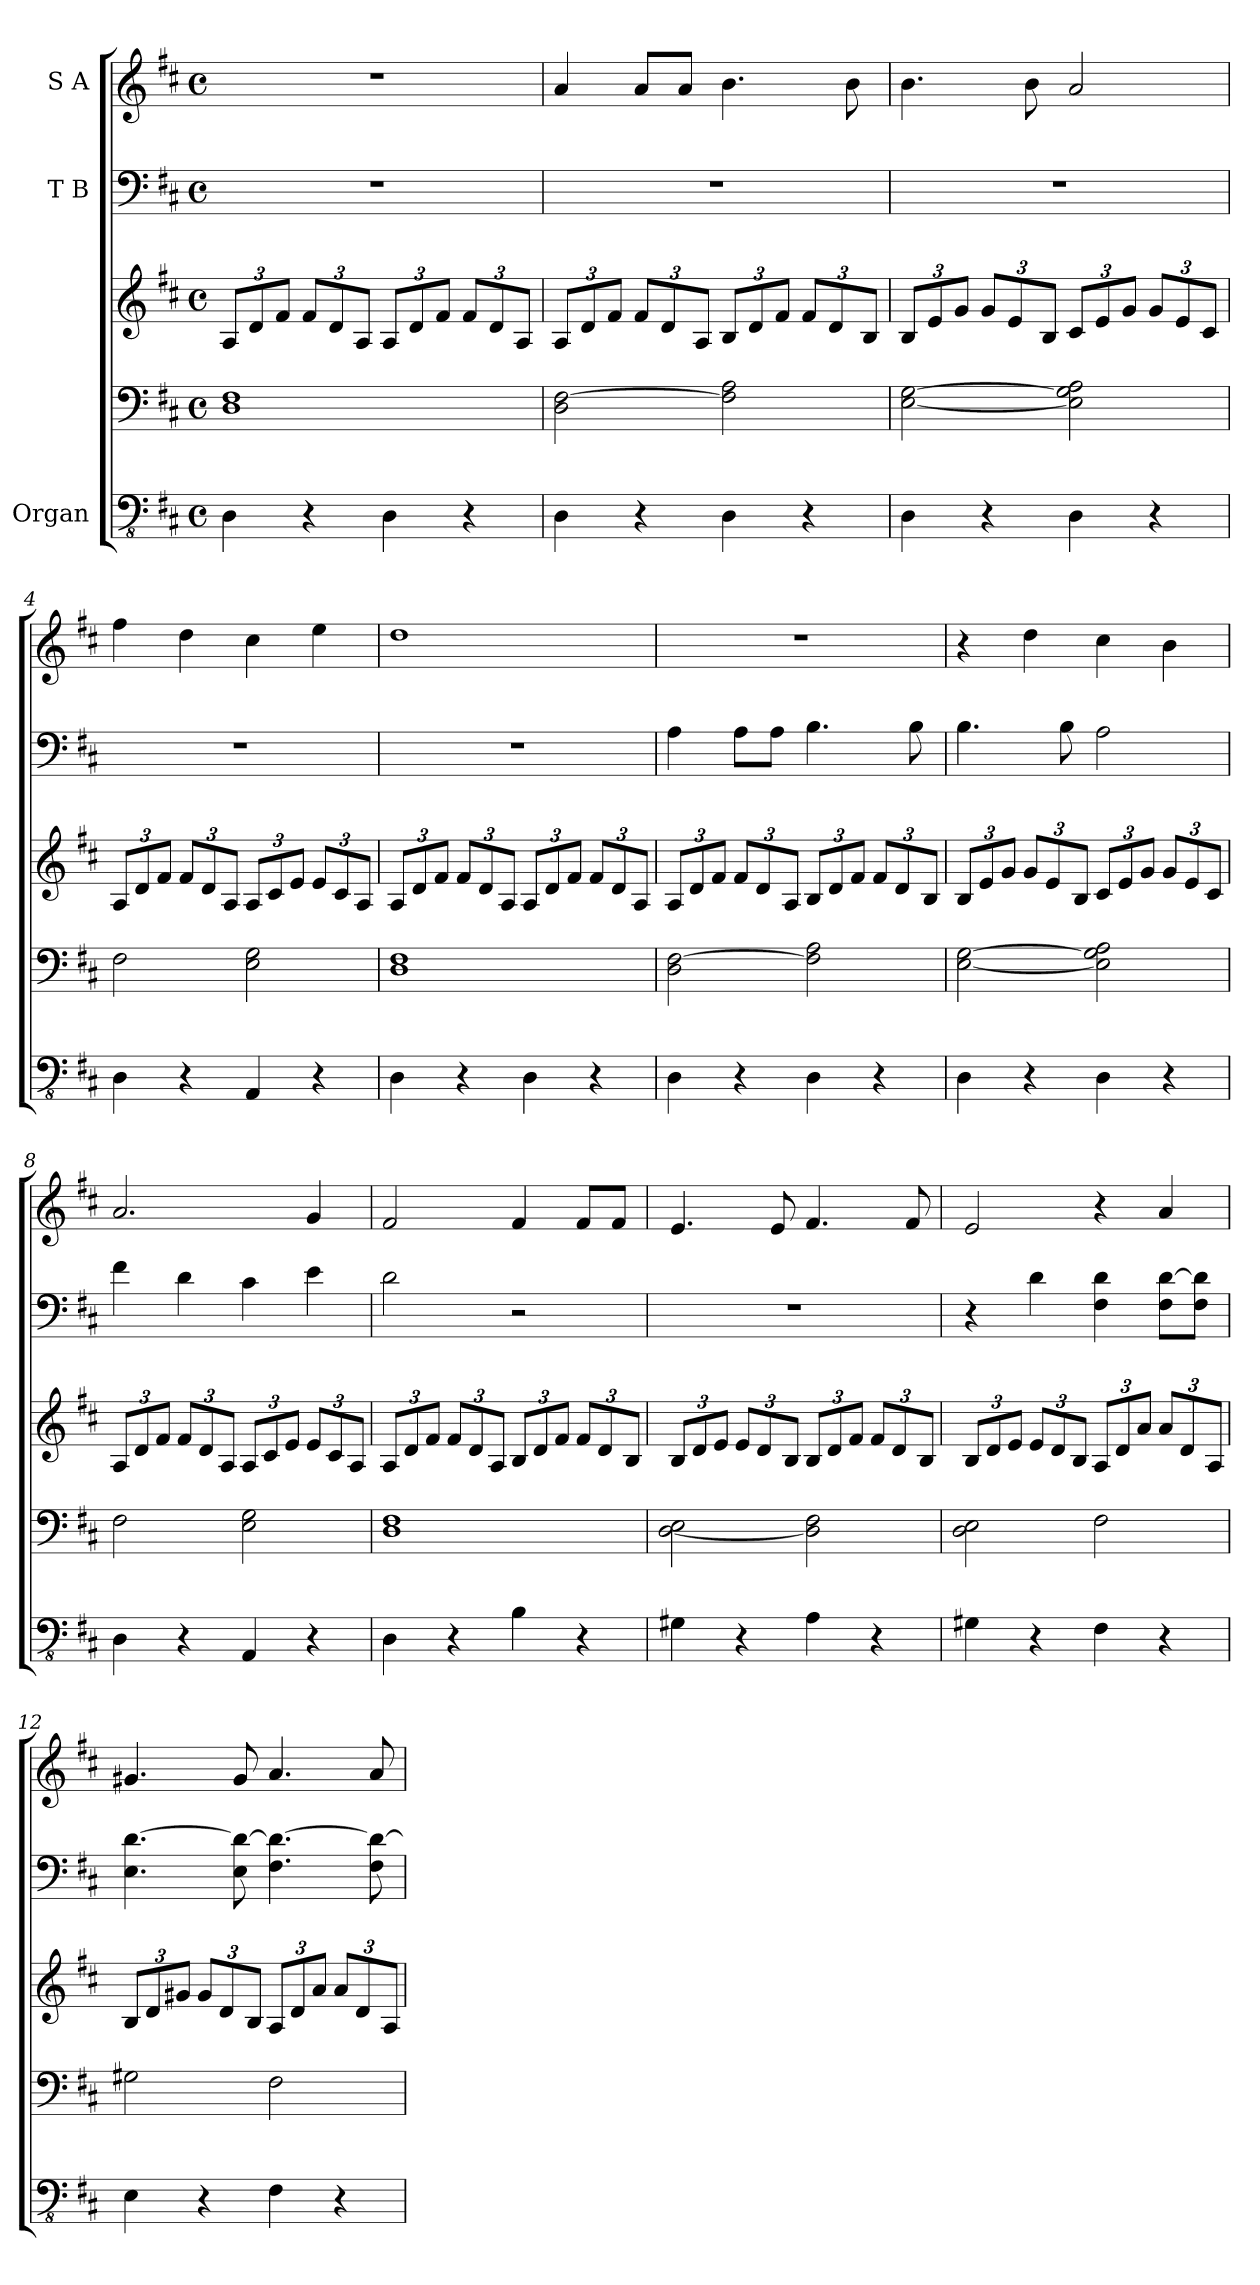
**kern	**kern	**kern	**kern	**kern
*part3	*part3	*part3	*part2	*part1
*staff5	*staff4	*staff3	*staff2	*staff1
*I"Organ	*	*	*I"T B	*I"S A
*clefFv4	*clefF4	*clefG2	*clefF4	*clefG2
*k[f#c#]	*k[f#c#]	*k[f#c#]	*k[f#c#]	*k[f#c#]
*M4/4	*M4/4	*M4/4	*M4/4	*M4/4
*met(c)	*met(c)	*met(c)	*met(c)	*met(c)
*	*	*Xbrackettup	*	*
=1	=1	=1	=1	=1
4DD\	1D 1F#	12A/L	1r	1r
.	.	12d/	.	.
.	.	12f#/J	.	.
4r	.	12f#/L	.	.
.	.	12d/	.	.
.	.	12A/J	.	.
4DD\	.	12A/L	.	.
.	.	12d/	.	.
.	.	12f#/J	.	.
4r	.	12f#/L	.	.
.	.	12d/	.	.
.	.	12A/J	.	.
=2	=2	=2	=2	=2
4DD\	2D\ [2F#\	12A/L	1r	4a/
.	.	12d/	.	.
.	.	12f#/J	.	.
4r	.	12f#/L	.	8a/L
.	.	12d/	.	.
.	.	.	.	8a/J
.	.	12A/J	.	.
4DD\	2F#\] 2A\	12B/L	.	4.b\
.	.	12d/	.	.
.	.	12f#/J	.	.
4r	.	12f#/L	.	.
.	.	12d/	.	.
.	.	.	.	8b\
.	.	12B/J	.	.
=3	=3	=3	=3	=3
4DD\	[2E\ [2G\	12B/L	1r	4.b\
.	.	12e/	.	.
.	.	12g/J	.	.
4r	.	12g/L	.	.
.	.	12e/	.	.
.	.	.	.	8b\
.	.	12B/J	.	.
4DD\	2E\] 2G\] 2A\	12c#/L	.	2a/
.	.	12e/	.	.
.	.	12g/J	.	.
4r	.	12g/L	.	.
.	.	12e/	.	.
.	.	12c#/J	.	.
=4	=4	=4	=4	=4
4DD\	2F#\	12A/L	1r	4ff#\
.	.	12d/	.	.
.	.	12f#/J	.	.
4r	.	12f#/L	.	4dd\
.	.	12d/	.	.
.	.	12A/J	.	.
4AAA/	2E\ 2G\	12A/L	.	4cc#\
.	.	12c#/	.	.
.	.	12e/J	.	.
4r	.	12e/L	.	4ee\
.	.	12c#/	.	.
.	.	12A/J	.	.
!!LO:LB:g=z
=5	=5	=5	=5	=5
4DD\	1D 1F#	12A/L	1r	1dd
.	.	12d/	.	.
.	.	12f#/J	.	.
4r	.	12f#/L	.	.
.	.	12d/	.	.
.	.	12A/J	.	.
4DD\	.	12A/L	.	.
.	.	12d/	.	.
.	.	12f#/J	.	.
4r	.	12f#/L	.	.
.	.	12d/	.	.
.	.	12A/J	.	.
=6	=6	=6	=6	=6
4DD\	2D\ [2F#\	12A/L	4A\	1r
.	.	12d/	.	.
.	.	12f#/J	.	.
4r	.	12f#/L	8A\L	.
.	.	12d/	.	.
.	.	.	8A\J	.
.	.	12A/J	.	.
4DD\	2F#\] 2A\	12B/L	4.B\	.
.	.	12d/	.	.
.	.	12f#/J	.	.
4r	.	12f#/L	.	.
.	.	12d/	.	.
.	.	.	8B\	.
.	.	12B/J	.	.
=7	=7	=7	=7	=7
4DD\	[2E\ [2G\	12B/L	4.B\	4r
.	.	12e/	.	.
.	.	12g/J	.	.
4r	.	12g/L	.	4dd\
.	.	12e/	.	.
.	.	.	8B\	.
.	.	12B/J	.	.
4DD\	2E\] 2G\] 2A\	12c#/L	2A\	4cc#\
.	.	12e/	.	.
.	.	12g/J	.	.
4r	.	12g/L	.	4b\
.	.	12e/	.	.
.	.	12c#/J	.	.
=8	=8	=8	=8	=8
4DD\	2F#\	12A/L	4f#\	2.a/
.	.	12d/	.	.
.	.	12f#/J	.	.
4r	.	12f#/L	4d\	.
.	.	12d/	.	.
.	.	12A/J	.	.
4AAA/	2E\ 2G\	12A/L	4c#\	.
.	.	12c#/	.	.
.	.	12e/J	.	.
4r	.	12e/L	4e\	4g/
.	.	12c#/	.	.
.	.	12A/J	.	.
!!LO:LB:g=z
=9	=9	=9	=9	=9
4DD\	1D 1F#	12A/L	2d\	2f#/
.	.	12d/	.	.
.	.	12f#/J	.	.
4r	.	12f#/L	.	.
.	.	12d/	.	.
.	.	12A/J	.	.
4BB\	.	12B/L	2r	4f#/
.	.	12d/	.	.
.	.	12f#/J	.	.
4r	.	12f#/L	.	8f#/L
.	.	12d/	.	.
.	.	.	.	8f#/J
.	.	12B/J	.	.
=10	=10	=10	=10	=10
4GG#X\	[2D\ 2E\	12B/L	1r	4.e/
.	.	12d/	.	.
.	.	12e/J	.	.
4r	.	12e/L	.	.
.	.	12d/	.	.
.	.	.	.	8e/
.	.	12B/J	.	.
4AA\	2D\] 2F#\	12B/L	.	4.f#/
.	.	12d/	.	.
.	.	12f#/J	.	.
4r	.	12f#/L	.	.
.	.	12d/	.	.
.	.	.	.	8f#/
.	.	12B/J	.	.
=11	=11	=11	=11	=11
4GG#X\	2D\ 2E\	12B/L	4r	2e/
.	.	12d/	.	.
.	.	12e/J	.	.
4r	.	12e/L	4d\	.
.	.	12d/	.	.
.	.	12B/J	.	.
4FF#\	2F#\	12A/L	4F#\ 4d\	4r
.	.	12d/	.	.
.	.	12a/J	.	.
4r	.	12a/L	8F#\ [8d\L	4a/
.	.	12d/	.	.
.	.	.	8F#\ 8d\]J	.
.	.	12A/J	.	.
=12	=12	=12	=12	=12
4EE\	2G#X\	12B/L	4.E\ [4.d\	4.g#X/
.	.	12d/	.	.
.	.	12g#X/J	.	.
4r	.	12g#/L	.	.
.	.	12d/	.	.
.	.	.	8E\ 8d\_	8g#/
.	.	12B/J	.	.
4FF#\	2F#\	12A/L	4.F#\ 4.d\_	4.a/
.	.	12d/	.	.
.	.	12a/J	.	.
4r	.	12a/L	.	.
.	.	12d/	.	.
.	.	.	8F#\ 8d\_	8a/
.	.	12A/J	.	.
=	=	=	=	=
*-	*-	*-	*-	*-
